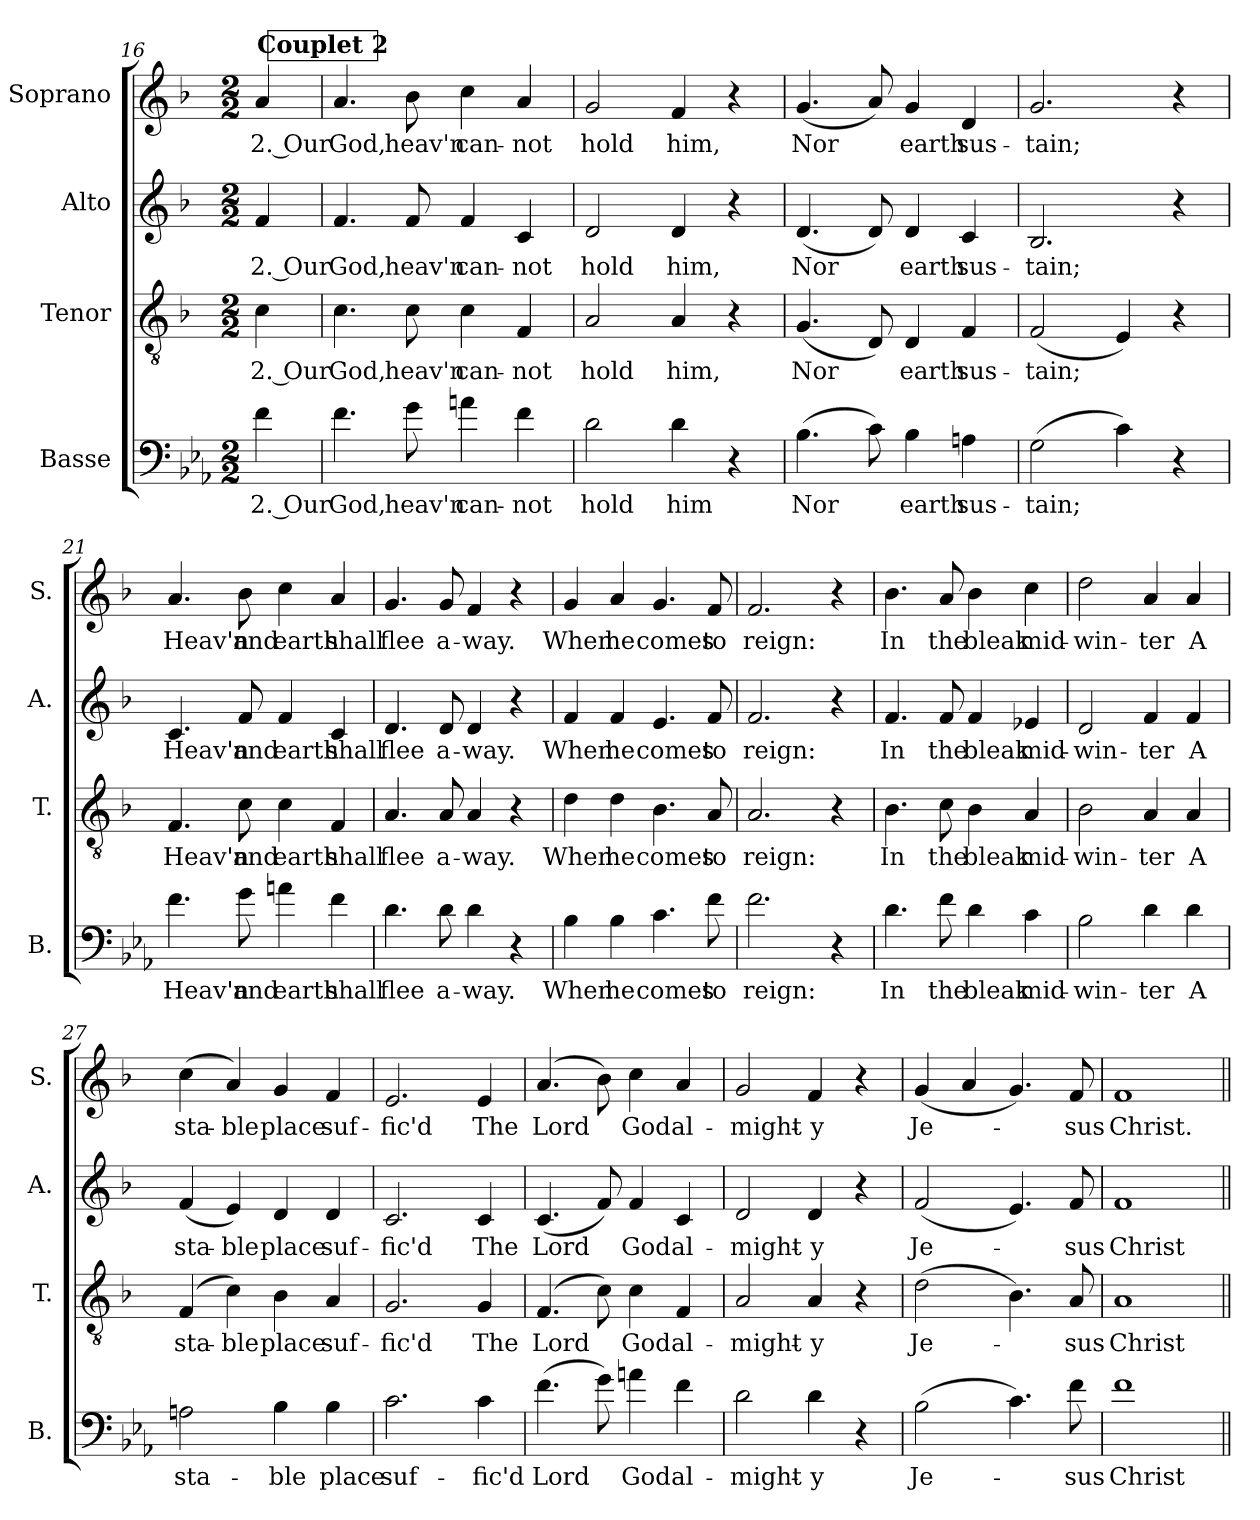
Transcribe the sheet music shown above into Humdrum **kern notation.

**kern	**text	**kern	**text	**kern	**text	**kern	**text
*part4	*part4	*part3	*part3	*part2	*part2	*part1	*part1
*staff4	*staff4	*staff3	*staff3	*staff2	*staff2	*staff1	*staff1
*I"Basse	*	*I"Tenor	*	*I"Alto	*	*I"Soprano	*
*I'B.	*	*I'T.	*	*I'A.	*	*I'S.	*
!!LO:PB:g=z
*clefF4	*	*clefGv2	*	*clefG2	*	*clefG2	*
*ITrd8c14	*	*	*	*	*	*	*
*k[b-e-a-]	*	*k[b-]	*	*k[b-]	*	*k[b-]	*
*M2/2	*	*M2/2	*	*M2/2	*	*M2/2	*
=16X1	=16X1	=16X1	=16X1	=16X1	=16X1	=16X1	=16X1
4F\	2. Our	4c\	2. Our	4f/	2. Our	4a/	2. Our
!!LO:REH:place=s1:a:B:fs=16:t=Couplet 2
=17	=17	=17	=17	=17	=17	=17	=17
4.F\	God,	4.c\	God,	4.f/	God,	4.a/	God,
8G\	heav'n	8c\	heav'n	8f/	heav'n	8b-\	heav'n
4An\	can-	4c\	can-	4f/	can-	4cc\	can-
4F\	-not	4F/	-not	4c/	-not	4a/	-not
=18	=18	=18	=18	=18	=18	=18	=18
2D\	hold	2A/	hold	2d/	hold	2g/	hold
4D\	him	4A/	him,	4d/	him,	4f/	him,
4r	.	4r	.	4r	.	4r	.
=19	=19	=19	=19	=19	=19	=19	=19
(4.BB-\	Nor	(4.G/	Nor	(4.d/	Nor	(4.g/	Nor
8C\)	.	8D/)	.	8d/)	.	8a/)	.
4BB-\	earth	4D/	earth	4d/	earth	4g/	earth
4AAn\	sus-	4F/	sus-	4c/	sus-	4d/	sus-
=20	=20	=20	=20	=20	=20	=20	=20
(2GG\	-tain;	(2F/	-tain;	2.B-/	-tain;	2.g/	-tain;
4C\)	.	4E/)	.	.	.	.	.
4r	.	4r	.	4r	.	4r	.
!!LO:LB:g=z
=21	=21	=21	=21	=21	=21	=21	=21
4.F\	Heav'n	4.F/	Heav'n	4.c/	Heav'n	4.a/	Heav'n
8G\	and	8c\	and	8f/	and	8b-\	and
4An\	earth	4c\	earth	4f/	earth	4cc\	earth
4F\	shall	4F/	shall	4c/	shall	4a/	shall
=22	=22	=22	=22	=22	=22	=22	=22
4.D\	flee	4.A/	flee	4.d/	flee	4.g/	flee
8D\	a-	8A/	a-	8d/	a-	8g/	a-
4D\	-way.	4A/	-way.	4d/	-way.	4f/	-way.
4r	.	4r	.	4r	.	4r	.
=23	=23	=23	=23	=23	=23	=23	=23
4BB-\	When	4d\	When	4f/	When	4g/	When
4BB-\	he	4d\	he	4f/	he	4a/	he
4.C\	comes	4.B-\	comes	4.e/	comes	4.g/	comes
8F\	to	8A/	to	8f/	to	8f/	to
=24	=24	=24	=24	=24	=24	=24	=24
2.F\	reign:	2.A/	reign:	2.f/	reign:	2.f/	reign:
4r	.	4r	.	4r	.	4r	.
!!LO:LB:g=z
=25	=25	=25	=25	=25	=25	=25	=25
4.D\	In	4.B-\	In	4.f/	In	4.b-\	In
8F\	the	8c\	the	8f/	the	8a/	the
4D\	bleak	4B-\	bleak	4f/	bleak	4b-\	bleak
4C\	mid-	4A/	mid-	4e-X/	mid-	4cc\	mid-
=26	=26	=26	=26	=26	=26	=26	=26
2BB-\	-win-	2B-\	-win-	2d/	-win-	2dd\	-win-
4D\	-ter	4A/	-ter	4f/	-ter	4a/	-ter
4D\	A	4A/	A	4f/	A	4a/	A
=27	=27	=27	=27	=27	=27	=27	=27
2AAn\	sta-	(4F/	sta-	(4f/	sta-	(4cc\	sta-
.	.	4c\)	-ble	4e/)	-ble	4a/)	-ble
4BB-\	-ble	4B-\	place	4d/	place	4g/	place
4BB-\	place	4A/	suf-	4d/	suf-	4f/	suf-
=28	=28	=28	=28	=28	=28	=28	=28
2.C\	suf-	2.G/	-fic'd	2.c/	-fic'd	2.e/	-fic'd
4C\	-fic'd	4G/	The	4c/	The	4e/	The
!!LO:LB:g=z
=29	=29	=29	=29	=29	=29	=29	=29
(4.F\	Lord	(4.F/	Lord	(>4.c/	Lord	(4.a/	Lord
8G\)	.	8c\)	.	8f/)	.	8b-\)	.
4An\	God	4c\	God	4f/	God	4cc\	God
4F\	al-	4F/	al-	4c/	al-	4a/	al-
=30	=30	=30	=30	=30	=30	=30	=30
2D\	-might-	2A/	-might-	2d/	-might-	2g/	-might-
4D\	-y	4A/	-y	4d/	-y	4f/	-y
4r	.	4r	.	4r	.	4r	.
=31	=31	=31	=31	=31	=31	=31	=31
(2BB-\	Je-	(2d\	Je-	(2f/	Je-	(4g/	Je-
.	.	.	.	.	.	4a/	.
4.C\)	.	4.B-\)	.	4.e/)	.	4.g/)	.
8F\	sus	8A/	sus	8f/	sus	8f/	-sus
=32	=32	=32	=32	=32	=32	=32	=32
1F	Christ	1A	Christ	1f	Christ	1f	Christ.
=||	=||	=||	=||	=||	=||	=||	=||
*-	*-	*-	*-	*-	*-	*-	*-
